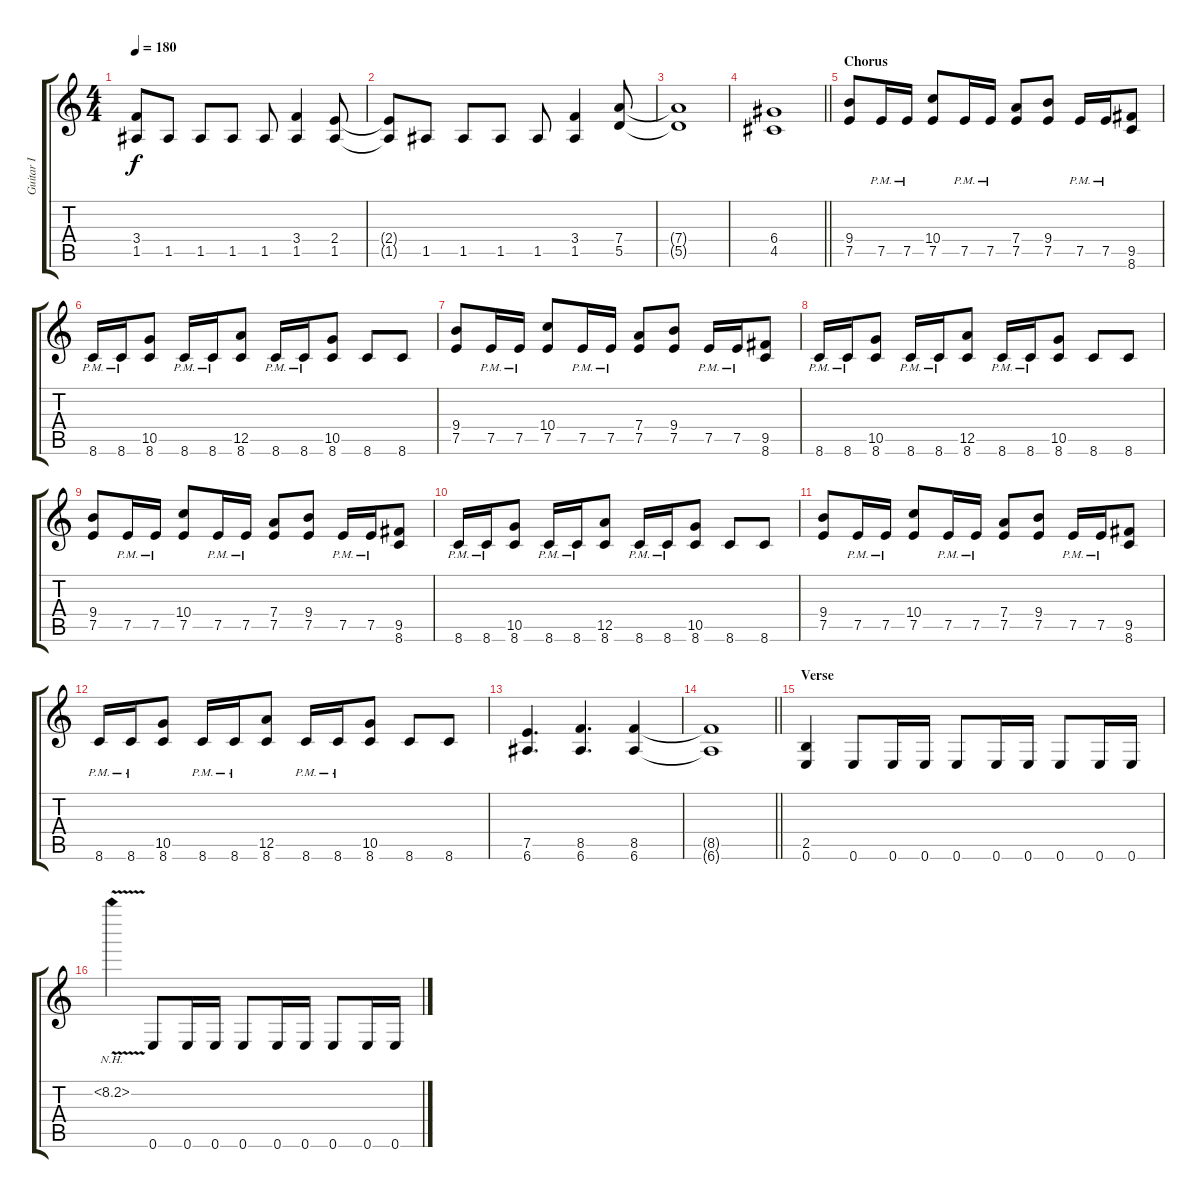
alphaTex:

\track ("Guitar I" "Guitar I") {instrument overdrivenguitar}
\staff {score tabs}
\tuning (E4 B3 G3 D3 A2 E2) {hide}
\ts (4 4)
\tempo 180
\clef g2
\ks c
(3.4{t} 1.5{t}).8{dy f} 1.5.8 1.5.8 1.5.8 1.5.8 (3.4 1.5).4 (2.4 1.5).8 |
(2.4{t} 1.5{t}).8 1.5.8 1.5.8 1.5.8 1.5.8 (3.4 1.5).4 (7.4 5.5).8 |
(7.4{t} 5.5{t}).1 |
\barLineRight lightlight
(6.4 4.5).1 |
\section ("" "Chorus")
(9.4 7.5).8 7.5{pm}.16 7.5{pm}.16 (10.4 7.5).8 7.5{pm}.16 7.5{pm}.16 (7.4 7.5).8 (9.4 7.5).8 7.5{pm}.16 7.5{pm}.16 (9.5 8.6).8 |
8.6{pm}.16 8.6{pm}.16 (10.5 8.6).8 8.6{pm}.16 8.6{pm}.16 (12.5 8.6).8 8.6{pm}.16 8.6{pm}.16 (10.5 8.6).8 8.6.8 8.6.8 |
(9.4 7.5).8 7.5{pm}.16 7.5{pm}.16 (10.4 7.5).8 7.5{pm}.16 7.5{pm}.16 (7.4 7.5).8 (9.4 7.5).8 7.5{pm}.16 7.5{pm}.16 (9.5 8.6).8 |
8.6{pm}.16 8.6{pm}.16 (10.5 8.6).8 8.6{pm}.16 8.6{pm}.16 (12.5 8.6).8 8.6{pm}.16 8.6{pm}.16 (10.5 8.6).8 8.6.8 8.6.8 |
(9.4 7.5).8 7.5{pm}.16 7.5{pm}.16 (10.4 7.5).8 7.5{pm}.16 7.5{pm}.16 (7.4 7.5).8 (9.4 7.5).8 7.5{pm}.16 7.5{pm}.16 (9.5 8.6).8 |
8.6{pm}.16 8.6{pm}.16 (10.5 8.6).8 8.6{pm}.16 8.6{pm}.16 (12.5 8.6).8 8.6{pm}.16 8.6{pm}.16 (10.5 8.6).8 8.6.8 8.6.8 |
(9.4 7.5).8 7.5{pm}.16 7.5{pm}.16 (10.4 7.5).8 7.5{pm}.16 7.5{pm}.16 (7.4 7.5).8 (9.4 7.5).8 7.5{pm}.16 7.5{pm}.16 (9.5 8.6).8 |
8.6{pm}.16 8.6{pm}.16 (10.5 8.6).8 8.6{pm}.16 8.6{pm}.16 (12.5 8.6).8 8.6{pm}.16 8.6{pm}.16 (10.5 8.6).8 8.6.8 8.6.8 |
(7.5 6.6).4{d} (8.5 6.6).4{d} (8.5 6.6).4 |
\barLineRight lightlight
(8.5{t} 6.6{t}).1 |
\section ("" "Verse")
(2.5 0.6).4 0.6.8 0.6.16 0.6.16 0.6.8 0.6.16 0.6.16 0.6.8 0.6.16 0.6.16 |
8.2{nh v}.4 0.6.8 0.6.16 0.6.16 0.6.8 0.6.16 0.6.16 0.6.8 0.6.16 0.6.16
